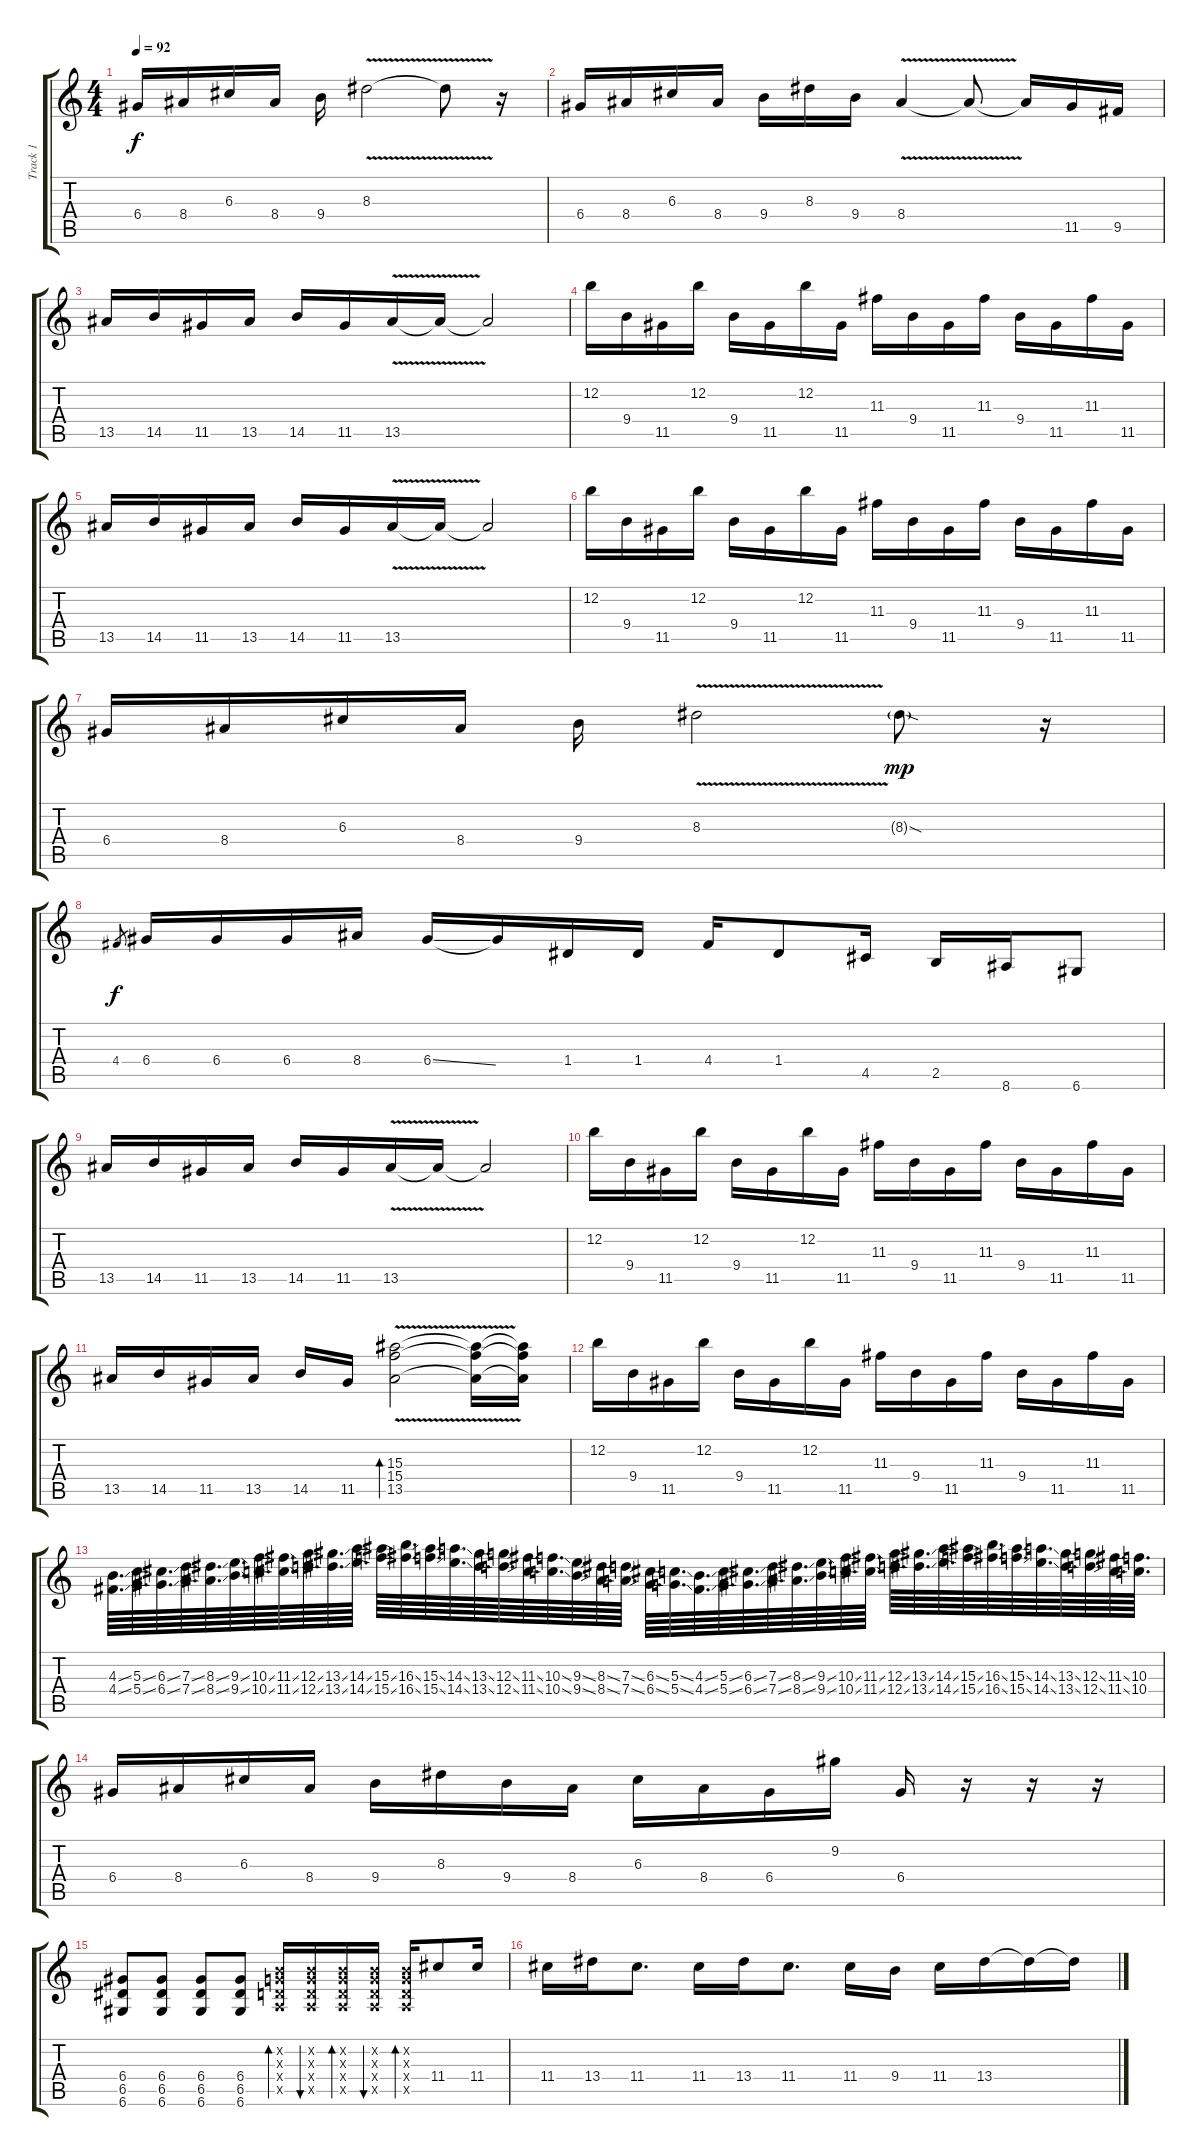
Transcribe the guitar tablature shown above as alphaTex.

\track ("Track 1" "Track 1") {instrument distortionguitar}
\staff {score tabs}
\tuning (E4 B3 G3 D3 A2 D2) {hide}
\ts (4 4)
\tempo 92
\clef g2
\ks c
6.4.16{dy f volume 6 instrument distortionguitar} 8.4.16 6.3.16 8.4.16 9.4.16 8.3{v}.2 8.3{t}.8 r.16 |
6.4.16 8.4.16 6.3.16 8.4.16 9.4.16 8.3.16 9.4.16 8.4{v}.4 8.4{t}.8 8.4{t}.16 11.5.16{volume 16 instrument electricguitarjazz} 9.5.16 |
13.5.16 14.5.16 11.5.16 13.5.16 14.5.16 11.5.16 13.5{v}.16 13.5{t}.16 13.5{t}.2 |
12.2.16 9.4.16 11.5.16 12.2.16 9.4.16 11.5.16 12.2.16 11.5.16 11.3.16 9.4.16 11.5.16 11.3.16 9.4.16 11.5.16 11.3.16 11.5.16 |
13.5.16 14.5.16 11.5.16 13.5.16 14.5.16 11.5.16 13.5{v}.16 13.5{t}.16 13.5{t}.2 |
12.2.16 9.4.16 11.5.16 12.2.16 9.4.16 11.5.16 12.2.16 11.5.16 11.3.16 9.4.16 11.5.16 11.3.16 9.4.16 11.5.16 11.3.16 11.5.16 |
6.4.16{volume 6 instrument distortionguitar} 8.4.16 6.3.16 8.4.16 9.4.16 8.3{v}.2 8.3{sod g}.8{dy mp} r.16 |
4.4.8{gr dy f} 6.4.16 6.4.16 6.4.16 8.4.16 6.4{ss}.16 6.4{t}.16 1.4.16 1.4.16 4.4.16 1.4.8 4.5.16 2.5.16 8.6.16 6.6.8 |
13.5.16{volume 16 instrument electricguitarjazz} 14.5.16 11.5.16 13.5.16 14.5.16 11.5.16 13.5{v}.16 13.5{t}.16 13.5{t}.2 |
12.2.16 9.4.16 11.5.16 12.2.16 9.4.16 11.5.16 12.2.16 11.5.16 11.3.16 9.4.16 11.5.16 11.3.16 9.4.16 11.5.16 11.3.16 11.5.16 |
13.5.16 14.5.16 11.5.16 13.5.16 14.5.16 11.5.16 (15.3{v} 15.4{v} 13.5{v}).2{bd 240} (15.3{t} 15.4{t} 13.5{t}).16 (15.3{t} 15.4{t} 13.5{t}).16 |
12.2.16 9.4.16 11.5.16 12.2.16 9.4.16 11.5.16 12.2.16 11.5.16 11.3.16 9.4.16 11.5.16 11.3.16 9.4.16 11.5.16 11.3.16 11.5.16 |
(4.3{ss} 4.4{ss}).64{d instrument distortionguitar} (5.3{ss} 5.4{ss}).64{d} (6.3{ss} 6.4{ss}).64{d} (7.3{ss} 7.4{ss}).64{d} (8.3{ss} 8.4{ss}).64{d} (9.3{ss} 9.4{ss}).64{d} (10.3{ss} 10.4{ss}).64{d} (11.3{ss} 11.4{ss}).64{d} (12.3{ss} 12.4{ss}).64{d} (13.3{ss} 13.4{ss}).64{d} (14.3{ss} 14.4{ss}).64{d} (15.3{ss} 15.4{ss}).64{d} (16.3{ss} 16.4{ss}).64{d} (15.3{ss} 15.4{ss}).64{d} (14.3{ss} 14.4{ss}).64{d} (13.3{ss} 13.4{ss}).64{d} (12.3{ss} 12.4{ss}).64{d} (11.3{ss} 11.4{ss}).64{d} (10.3{ss} 10.4{ss}).64{d} (9.3{ss} 9.4{ss}).64{d} (8.3{ss} 8.4{ss}).64{d} (7.3{ss} 7.4{ss}).64{d} (6.3{ss} 6.4{ss}).64{d} (5.3{ss} 5.4{ss}).64{d} (4.3{ss} 4.4{ss}).64{d} (5.3{ss} 5.4{ss}).64{d} (6.3{ss} 6.4{ss}).64{d} (7.3{ss} 7.4{ss}).64{d} (8.3{ss} 8.4{ss}).64{d} (9.3{ss} 9.4{ss}).64{d} (10.3{ss} 10.4{ss}).64{d} (11.3{ss} 11.4{ss}).64{d} (12.3{ss} 12.4{ss}).64{d} (13.3{ss} 13.4{ss}).64{d} (14.3{ss} 14.4{ss}).64{d} (15.3{ss} 15.4{ss}).64{d} (16.3{ss} 16.4{ss}).64{d} (15.3{ss} 15.4{ss}).64{d} (14.3{ss} 14.4{ss}).64{d} (13.3{ss} 13.4{ss}).64{d} (12.3{ss} 12.4{ss}).64{d} (11.3{ss} 11.4{ss}).64{d} (10.3 10.4).64{d} |
6.4.16 8.4.16 6.3.16 8.4.16 9.4.16 8.3.16 9.4.16 8.4.16 6.3.16 8.4.16 6.4.16 9.2.16 6.4.16 r.16 r.16 r.16 |
(6.4 6.5 6.6).8 (6.4 6.5 6.6).8 (6.4 6.5 6.6).8 (6.4 6.5 6.6).8 (0.2{x} 0.3{x} 0.4{x} 0.5{x}).16{bd 60} (0.2{x} 0.3{x} 0.4{x} 0.5{x}).16{bu 60} (0.2{x} 0.3{x} 0.4{x} 0.5{x}).16{bd 60} (0.2{x} 0.3{x} 0.4{x} 0.5{x}).16{bu 60} (0.2{x} 0.3{x} 0.4{x} 0.5{x}).16{bd 60} 11.4.8 11.4.16 |
11.4.16 13.4.16 11.4.8{d} 11.4.16 13.4.16 11.4.8{d} 11.4.16 9.4.16 11.4.16 13.4.16 13.4{t}.16 13.4{t}.16
